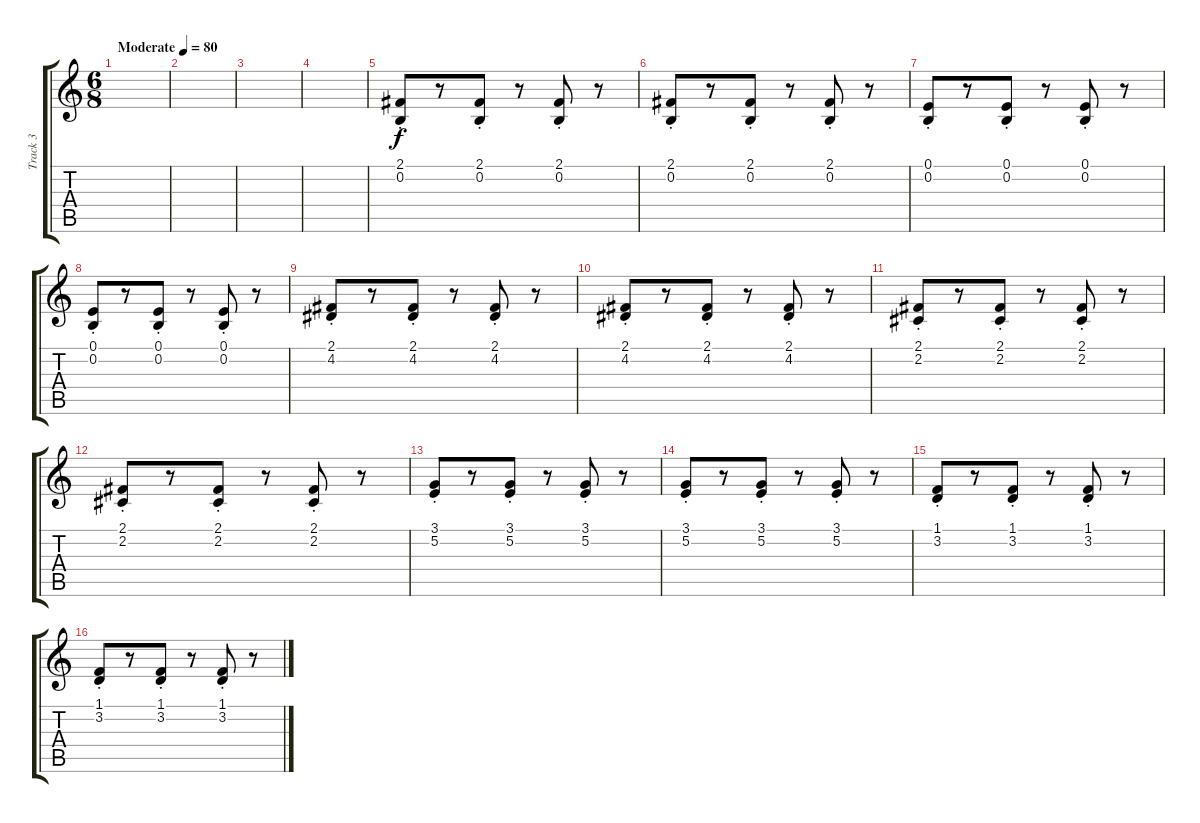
\track ("Track 3" "Track 3") {instrument flute}
\staff {score tabs}
\tuning (E4 B3 G3 D3 A2 E2) {hide}
\ts (6 8)
\tempo (80 "Moderate")
\clef g2
\ks c
|
|
|
|
(2.1{st} 0.2{st}).8 r.8 (2.1{st} 0.2{st}).8 r.8 (2.1{st} 0.2{st}).8 r.8 |
(2.1{st} 0.2{st}).8 r.8 (2.1{st} 0.2{st}).8 r.8 (2.1{st} 0.2{st}).8 r.8 |
(0.1{st} 0.2{st}).8 r.8 (0.1{st} 0.2{st}).8 r.8 (0.1{st} 0.2{st}).8 r.8 |
(0.1{st} 0.2{st}).8 r.8 (0.1{st} 0.2{st}).8 r.8 (0.1{st} 0.2{st}).8 r.8 |
(2.1{st} 4.2{st}).8 r.8 (2.1{st} 4.2{st}).8 r.8 (2.1{st} 4.2{st}).8 r.8 |
(2.1{st} 4.2{st}).8 r.8 (2.1{st} 4.2{st}).8 r.8 (2.1{st} 4.2{st}).8 r.8 |
(2.1{st} 2.2{st}).8 r.8 (2.1{st} 2.2{st}).8 r.8 (2.1{st} 2.2{st}).8 r.8 |
(2.1{st} 2.2{st}).8 r.8 (2.1{st} 2.2{st}).8 r.8 (2.1{st} 2.2{st}).8 r.8 |
(3.1{st} 5.2{st}).8 r.8 (3.1{st} 5.2{st}).8 r.8 (3.1{st} 5.2{st}).8 r.8 |
(3.1{st} 5.2{st}).8 r.8 (3.1{st} 5.2{st}).8 r.8 (3.1{st} 5.2{st}).8 r.8 |
(1.1{st} 3.2{st}).8 r.8 (1.1{st} 3.2{st}).8 r.8 (1.1{st} 3.2{st}).8 r.8 |
(1.1{st} 3.2{st}).8 r.8 (1.1{st} 3.2{st}).8 r.8 (1.1{st} 3.2{st}).8 r.8
